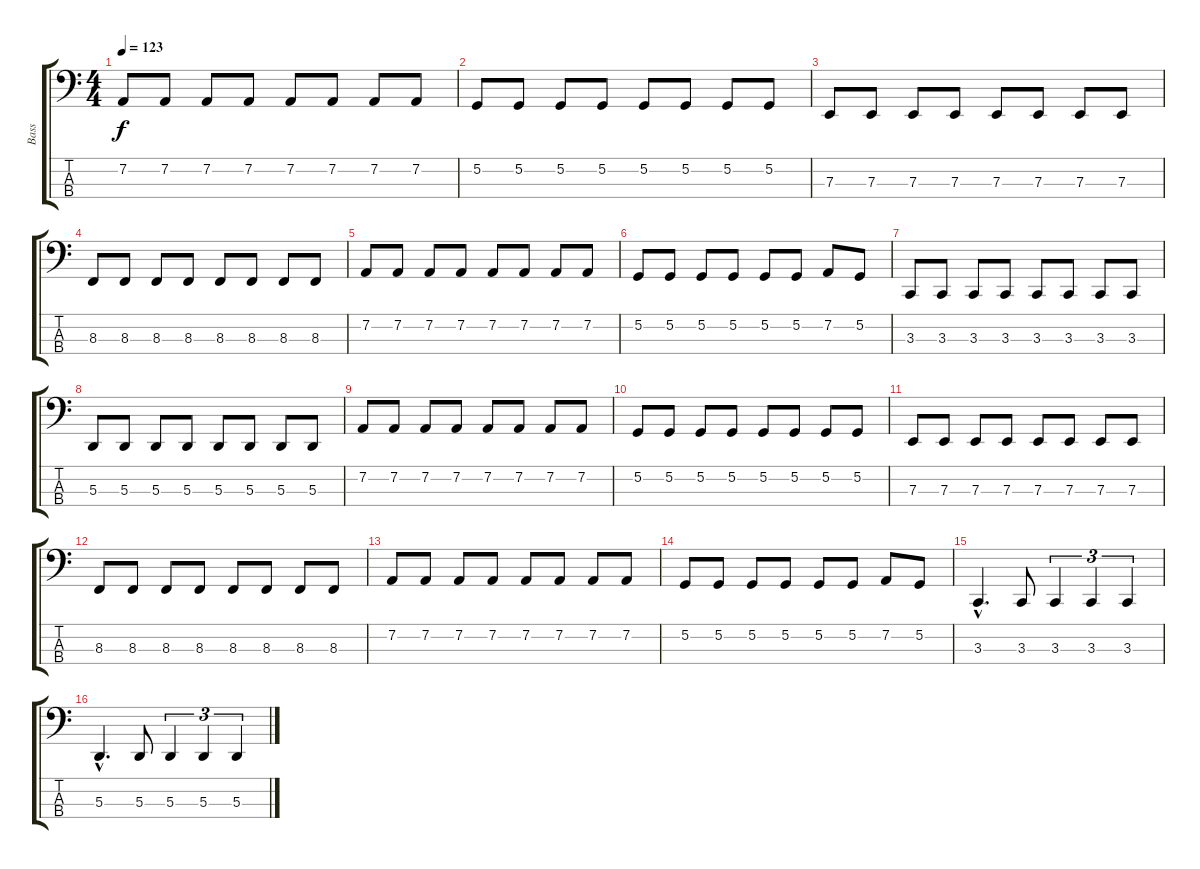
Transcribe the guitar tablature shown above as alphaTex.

\track ("Bass" "Bass") {instrument slapbass1}
\staff {score tabs}
\tuning (G1 D1 A0 E0) {hide}
\ts (4 4)
\tempo 123
\clef f4
\ks c
7.2.8{dy f} 7.2.8 7.2.8 7.2.8 7.2.8 7.2.8 7.2.8 7.2.8 |
5.2.8 5.2.8 5.2.8 5.2.8 5.2.8 5.2.8 5.2.8 5.2.8 |
7.3.8 7.3.8 7.3.8 7.3.8 7.3.8 7.3.8 7.3.8 7.3.8 |
8.3.8 8.3.8 8.3.8 8.3.8 8.3.8 8.3.8 8.3.8 8.3.8 |
7.2.8 7.2.8 7.2.8 7.2.8 7.2.8 7.2.8 7.2.8 7.2.8 |
5.2.8 5.2.8 5.2.8 5.2.8 5.2.8 5.2.8 7.2.8 5.2.8 |
3.3.8 3.3.8 3.3.8 3.3.8 3.3.8 3.3.8 3.3.8 3.3.8 |
5.3.8 5.3.8 5.3.8 5.3.8 5.3.8 5.3.8 5.3.8 5.3.8 |
7.2.8 7.2.8 7.2.8 7.2.8 7.2.8 7.2.8 7.2.8 7.2.8 |
5.2.8 5.2.8 5.2.8 5.2.8 5.2.8 5.2.8 5.2.8 5.2.8 |
7.3.8 7.3.8 7.3.8 7.3.8 7.3.8 7.3.8 7.3.8 7.3.8 |
8.3.8 8.3.8 8.3.8 8.3.8 8.3.8 8.3.8 8.3.8 8.3.8 |
7.2.8 7.2.8 7.2.8 7.2.8 7.2.8 7.2.8 7.2.8 7.2.8 |
5.2.8 5.2.8 5.2.8 5.2.8 5.2.8 5.2.8 7.2.8 5.2.8 |
3.3{hac}.4{d} 3.3.8 3.3.4{tu (3 2)} 3.3.4{tu (3 2)} 3.3.4{tu (3 2)} |
5.3{hac}.4{d} 5.3.8 5.3.4{tu (3 2)} 5.3.4{tu (3 2)} 5.3.4{tu (3 2)}
